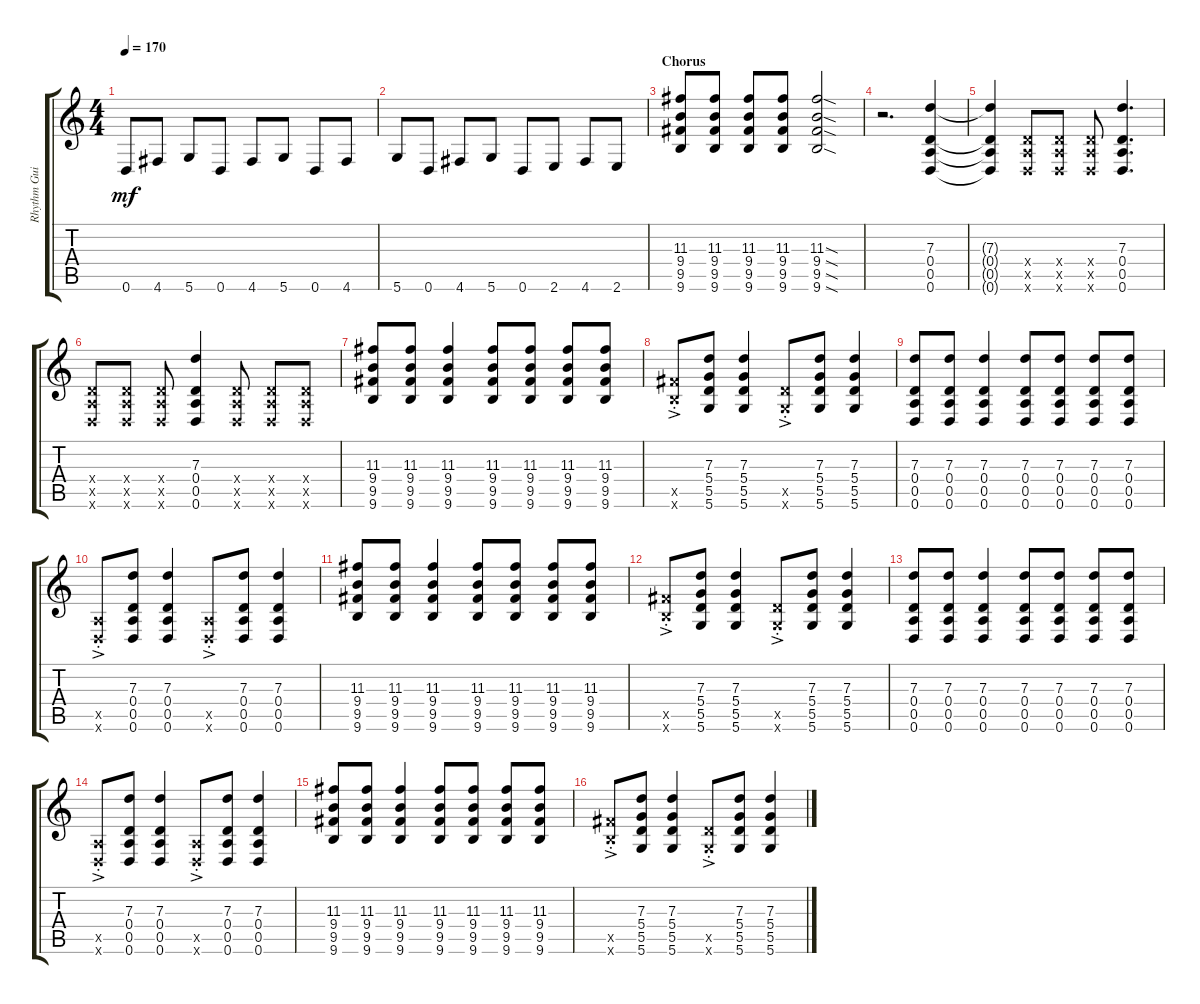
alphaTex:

\track ("Rhythm Guitar (Heath Saraceno)" "Rhythm Gui") {instrument distortionguitar}
\staff {score tabs}
\tuning (E4 B3 G3 D3 A2 D2) {hide}
\ts (4 4)
\tempo 170
\clef g2
\ks c
0.6.8{dy mf} 4.6.8 5.6.8 0.6.8 4.6.8 5.6.8 0.6.8 4.6.8 |
5.6.8 0.6.8 4.6.8 5.6.8 0.6.8 2.6.8 4.6.8 2.6.8 |
\section ("" "Chorus")
(11.3 9.4 9.5 9.6).8 (11.3 9.4 9.5 9.6).8 (11.3 9.4 9.5 9.6).8 (11.3 9.4 9.5 9.6).8 (11.3{sod} 9.4{sod} 9.5{sod} 9.6{sod}).2 |
r.2{d} (7.3 0.4 0.5 0.6).4 |
(7.3{t} 0.4{t} 0.5{t} 0.6{t}).4 (0.4{x} 0.5{x} 0.6{x}).8 (0.4{x} 0.5{x} 0.6{x}).8 (0.4{x} 0.5{x} 0.6{x}).8 (7.3 0.4 0.5 0.6).4{d} |
(0.4{x} 0.5{x} 0.6{x}).8 (0.4{x} 0.5{x} 0.6{x}).8 (0.4{x} 0.5{x} 0.6{x}).8 (7.3 0.4 0.5 0.6).4 (0.4{x} 0.5{x} 0.6{x}).8 (0.4{x} 0.5{x} 0.6{x}).8 (0.4{x} 0.5{x} 0.6{x}).8{balance 8} |
(11.3 9.4 9.5 9.6).8{volume 15} (11.3 9.4 9.5 9.6).8 (11.3 9.4 9.5 9.6).4 (11.3 9.4 9.5 9.6).8 (11.3 9.4 9.5 9.6).8 (11.3 9.4 9.5 9.6).8 (11.3 9.4 9.5 9.6).8 |
(9.5{ac st x} 9.6{ac st x}).8 (7.3 5.4 5.5 5.6).8 (7.3 5.4 5.5 5.6).4 (5.5{ac st x} 5.6{ac st x}).8 (7.3 5.4 5.5 5.6).8 (7.3 5.4 5.5 5.6).4 |
(7.3 0.4 0.5 0.6).8 (7.3 0.4 0.5 0.6).8 (7.3 0.4 0.5 0.6).4 (7.3 0.4 0.5 0.6).8 (7.3 0.4 0.5 0.6).8 (7.3 0.4 0.5 0.6).8 (7.3 0.4 0.5 0.6).8 |
(0.5{ac st x} 0.6{ac st x}).8 (7.3 0.4 0.5 0.6).8 (7.3 0.4 0.5 0.6).4 (0.5{ac st x} 0.6{ac st x}).8 (7.3 0.4 0.5 0.6).8 (7.3 0.4 0.5 0.6).4 |
(11.3 9.4 9.5 9.6).8 (11.3 9.4 9.5 9.6).8 (11.3 9.4 9.5 9.6).4 (11.3 9.4 9.5 9.6).8 (11.3 9.4 9.5 9.6).8 (11.3 9.4 9.5 9.6).8 (11.3 9.4 9.5 9.6).8 |
(9.5{ac st x} 9.6{ac st x}).8 (7.3 5.4 5.5 5.6).8 (7.3 5.4 5.5 5.6).4 (5.5{ac st x} 5.6{ac st x}).8 (7.3 5.4 5.5 5.6).8 (7.3 5.4 5.5 5.6).4 |
(7.3 0.4 0.5 0.6).8 (7.3 0.4 0.5 0.6).8 (7.3 0.4 0.5 0.6).4 (7.3 0.4 0.5 0.6).8 (7.3 0.4 0.5 0.6).8 (7.3 0.4 0.5 0.6).8 (7.3 0.4 0.5 0.6).8 |
(0.5{ac st x} 0.6{ac st x}).8 (7.3 0.4 0.5 0.6).8 (7.3 0.4 0.5 0.6).4 (0.5{ac st x} 0.6{ac st x}).8 (7.3 0.4 0.5 0.6).8 (7.3 0.4 0.5 0.6).4 |
(11.3 9.4 9.5 9.6).8 (11.3 9.4 9.5 9.6).8 (11.3 9.4 9.5 9.6).4 (11.3 9.4 9.5 9.6).8 (11.3 9.4 9.5 9.6).8 (11.3 9.4 9.5 9.6).8 (11.3 9.4 9.5 9.6).8 |
(9.5{ac st x} 9.6{ac st x}).8 (7.3 5.4 5.5 5.6).8 (7.3 5.4 5.5 5.6).4 (5.5{ac st x} 5.6{ac st x}).8 (7.3 5.4 5.5 5.6).8 (7.3 5.4 5.5 5.6).4
